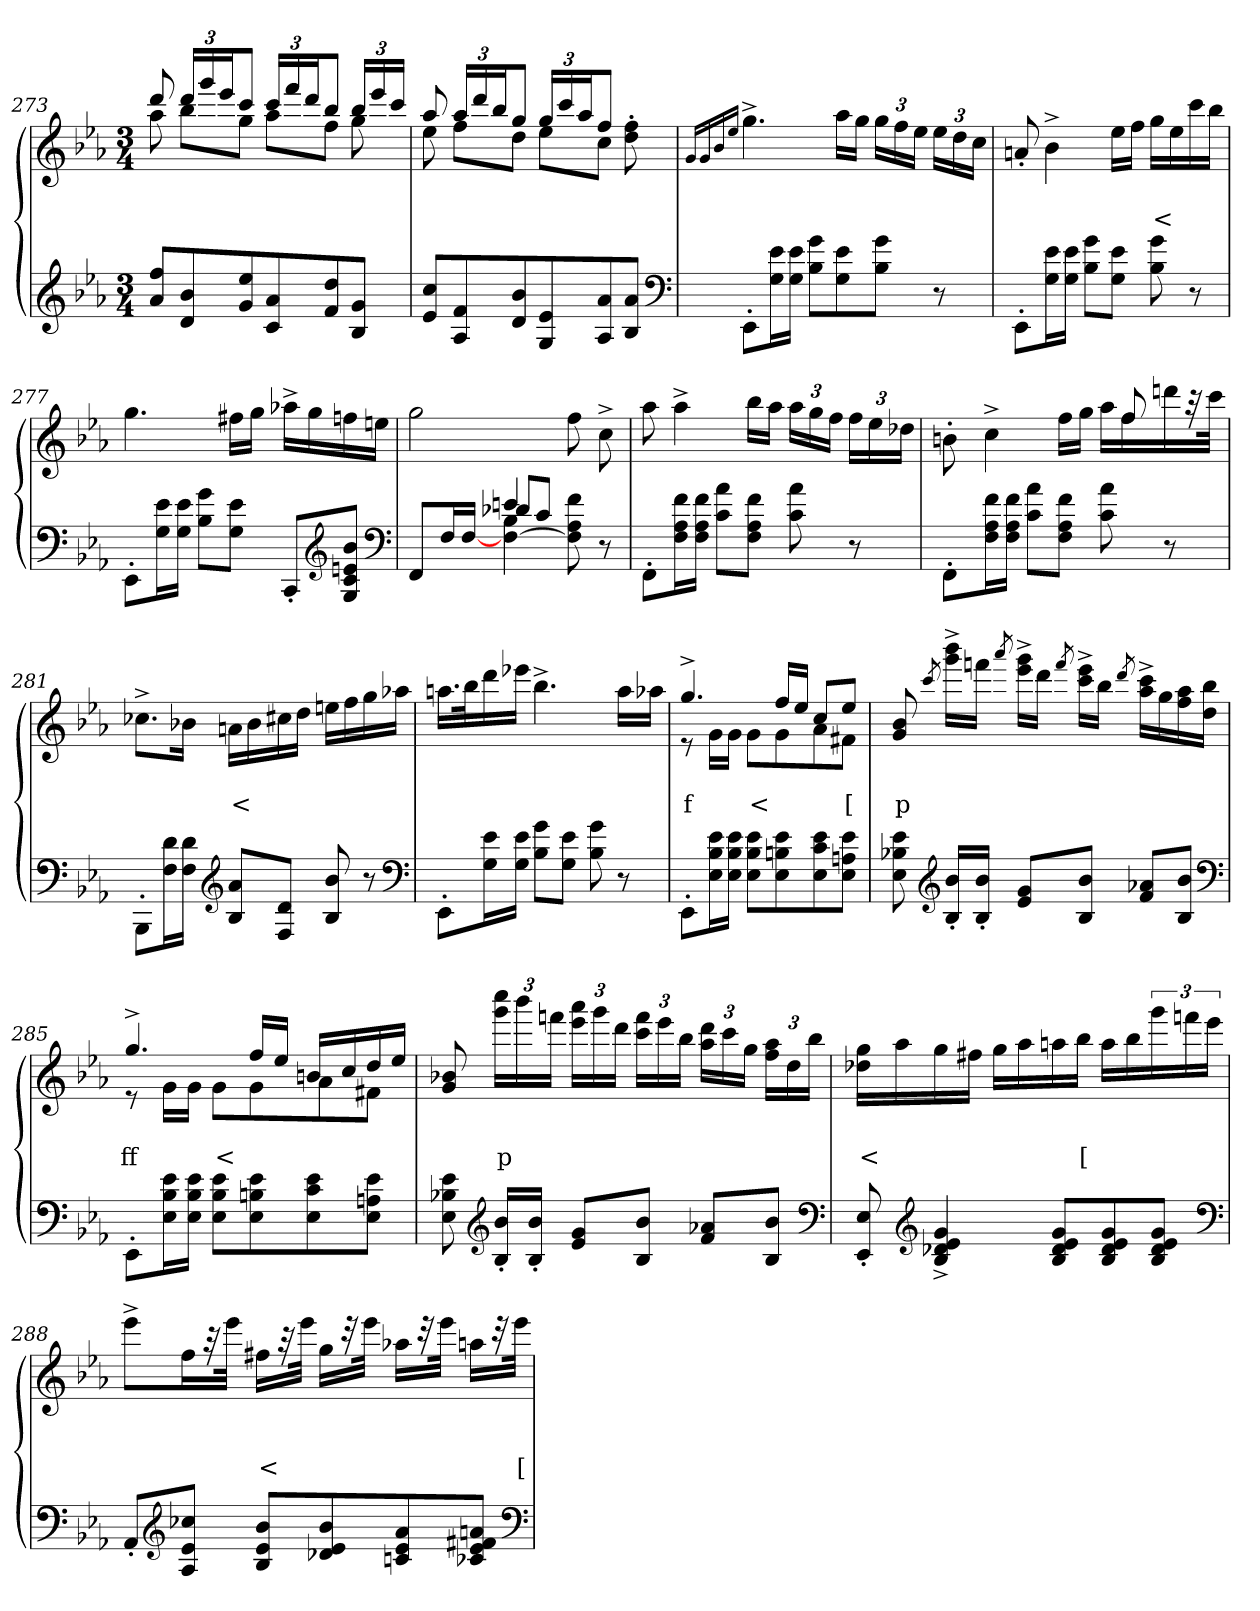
**kern	**kern	**text	**text	**text
*part2	*part1	*part1	*part1	*part1
*staff2	*staff1	*staff1	*staff1	*staff1
*clefG2	*clefG2	*	*	*
*k[b-e-a-]	*k[b-e-a-]	*	*	*
*M3/4	*M3/4	*	*	*
=273	=273	=273	=273	=273
*	*^	*	*	*
8ff 8a-L	8ddd/	8aa-	.	.	.
8b- 8d	24ddd/LL	8bb-L	.	.	.
.	24ggg	.	.	.	.
.	24eee-J	.	.	.	.
8ee- 8g	8cccJ	8ggJ	.	.	.
8a- 8c	24ccc/LL	8aa-L	.	.	.
.	24fff	.	.	.	.
.	24dddJ	.	.	.	.
8dd 8f	8bb-J	8ffJ	.	.	.
8g 8B-J	24bb-/LL	8gg	.	.	.
.	24eee-	.	.	.	.
.	24cccJJ	.	.	.	.
=274	=274	=274	=274	=274	=274
8cc 8e-L	8aa-	8ee-	.	.	.
8f 8A-	24aa-LL	8ffL	.	.	.
.	24ddd	.	.	.	.
.	24bb-J	.	.	.	.
8b- 8d	8ggJ	8ddJ	.	.	.
8e- 8G	24ggLL	8ee-L	.	.	.
.	24ccc	.	.	.	.
.	24aa-J	.	.	.	.
8a- 8A-	8ffJ	8ccJ	.	.	.
8a- 8B-J	8ryy	8dd\'> 8ff\'>	.	.	.
*	*v	*v	*	*	*
*clefF4	*	*	*	*
=275	=275	=275	=275	=275
.	16qqg/LL	.	.	.
.	16qqg/	.	.	.
.	16qqb-/	.	.	.
.	16qqee-/JJ	.	.	.
8EE-'>/L	4.gg^>	.	.	.
16e-\ 16G\L	.	.	.	.
16e-\ 16G\JJ	.	.	.	.
8g 8B-L	.	.	.	.
8e- 8G	16aa-LL	.	.	.
.	16ggJJ	.	.	.
8g 8B-J	24ggLL	.	.	.
.	24ff	.	.	.
.	24ee-JJ	.	.	.
8r	24ee-LL	.	.	.
.	24dd	.	.	.
.	24ccJJ	.	.	.
=276	=276	=276	=276	=276
8EE-'>/L	8an'>/	.	.	.
16e-\ 16G\L	4b-^>	.	.	.
16e-\ 16G\JJ	.	.	.	.
8g 8B-L	.	.	.	.
8e- 8GJ	16ee-LL	.	.	.
.	16ffJJ	.	.	.
8g 8B-	16ggLL	.	<	.
.	16ee-	.	.	.
8r	16ccc	.	.	.
.	16bb-JJ	.	.	.
=277	=277	=277	=277	=277
8EE-'>/L	4.gg	.	.	.
16e-\ 16G\L	.	.	.	.
16e-\ 16G\JJ	.	.	.	.
8g 8B-L	.	.	.	.
8e- 8GJ	16ff#XLL	.	.	.
.	16ggJJ	.	.	.
8CC'>L	16aa-X^>LL	.	.	.
.	16gg	.	.	.
*clefG2	*	*	*	*
8b- 8en 8c 8GJ	16ffn	.	.	.
.	16eenJJ	.	.	.
*clefF4	*	*	*	*
=278	=278	=278	=278	=278
*^	*	*	*	*
*	*^	*	*	*	*
8FFL	4ryy	4ryy	2gg	.	.	.
16FL	.	.	.	.	.	.
[16FJJ	.	.	.	.	.	.
4B-\ [4F\	4en/	8d-X/L	.	.	.	.
.	.	8c/J	.	.	.	.
8f\ 8A-\ 8F\]	4ryy	4ryy	8ff	.	.	.
8r	.	.	8cc^>	.	.	.
*v	*v	*v	*	*	*	*
=279	=279	=279	=279	=279
8FF'>/L	8aa-	.	.	.
16f\ 16A-\ 16F\L	4aa-^>	.	.	.
16f\ 16A-\ 16F\JJ	.	.	.	.
8a- 8cL	.	.	.	.
8f 8A- 8FJ	16bb-LL	.	.	.
.	16aa-JJ	.	.	.
8a- 8c	24aa-LL	.	.	.
.	24gg	.	.	.
.	24ffJJ	.	.	.
8r	24ffLL	.	.	.
.	24ee-	.	.	.
.	24dd-XJJ	.	.	.
=280	=280	=280	=280	=280
*	*^	*	*	*
8FF'>/L	8bn'>	16ryy	.	.	.
*	*v	*v	*	*	*
16f\ 16A-\ 16F\L	4cc^>	.	.	.
16f\ 16A-\ 16F\JJ	.	.	.	.
8a- 8cL	.	.	.	.
8f 8A- 8FJ	16ff\LL	.	.	.
.	16ggJJ	.	.	.
8a- 8c	16aa-LL	.	.	.
*	*^	*	*	*
.	16ff	8ff/	.	.	.
8r	16dddn\	.	.	.	.
.	32r	16ryy	.	.	.
.	32cccJJk	.	.	.	.
*	*v	*v	*	*	*
=281	=281	=281	=281	=281
8BBB-'>/L	8.cc-X^>L	.	.	.
16d\ 16F\L	.	.	.	.
16d\ 16F\JJ	16b-XJk	.	.	.
*clefG2	*	*	*	*
8a- 8B-L	16anLL	.	<	.
.	16b-	.	.	.
8d 8FJ	16cc#X	.	.	.
.	16ddJJ	.	.	.
8b- 8B-	16eenLL	.	.	.
.	16ff	.	.	.
8r	16gg	.	.	.
.	16aa-XJJ	.	.	.
*clefF4	*	*	*	*
=282	=282	=282	=282	=282
8EE-'>/L	16.aanLL	.	.	.
.	32bb-	.	.	.
16e-\ 16G\L	16ddd	.	.	.
16e-\ 16G\JJ	16eee-XJJ	.	.	.
8g 8B-L	4.bb-^>	.	.	.
8e- 8GJ	.	.	.	.
8g 8B-	.	.	.	.
8r	16aaLL	.	.	.
.	16aa-XJJ	.	.	.
=283	=283	=283	=283	=283
*	*^	*	*	*
8EE-'>L	4.gg^>	8r	.	f	.
16e- 16B- 16E-L	.	16gLL	.	.	.
16e- 16B- 16E-JJ	.	16gJJ	.	.	.
8e- 8B- 8E-L	.	8gL	.	<	.
8e- 8Bn 8E-	16ffLL	8g	.	.	.
.	16ee-JJ	.	.	.	.
8e- 8c 8E-	8ccL	8a-	.	.	.
8e- 8An 8E-J	8ee-J	8f#XJ	.	[	.
*	*v	*v	*	*	*
=284	=284	=284	=284	=284
8e- 8B-X 8E-	8b- 8g	.	p	.
*clefG2	*	*	*	*
.	8qccc/	.	.	.
16b-'> 16B-'>LL	16bbb-^> 16ggg^>LL	.	.	.
16b-'> 16B-'>JJ	16fffnJJ	.	.	.
.	8qaaa-/	.	.	.
8g 8e-L	16ggg^> 16eee-^>LL	.	.	.
.	16dddJJ	.	.	.
.	8qfff/	.	.	.
8b- 8B-J	16eee-^> 16ccc^>LL	.	.	.
.	16bb-JJ	.	.	.
.	8qddd/	.	.	.
8a-X 8fL	16ccc^> 16aa-^>LL	.	.	.
.	16gg	.	.	.
8b- 8B-J	16aa- 16ff	.	.	.
.	16bb- 16ddJJ	.	.	.
*clefF4	*	*	*	*
=285	=285	=285	=285	=285
*	*^	*	*	*
8EE-'>L	4.gg^>	8r	.	ff	.
16e- 16B- 16E-L	.	16gLL	.	.	.
16e- 16B- 16E-JJ	.	16gJJ	.	.	.
8e- 8B- 8E-L	.	8gL	.	<	.
8e- 8Bn 8E-	16ffLL	8g	.	.	.
.	16ee-JJ	.	.	.	.
8e- 8c 8E-	16bnLL	8a-	.	.	.
.	16cc	.	.	.	.
8e- 8An 8E-J	16dd	8f#XJ	.	.	.
.	16ee-JJ	.	.	.	.
*	*v	*v	*	*	*
=286	=286	=286	=286	=286
8e- 8B-X 8E-	8b-X 8g	.	.	.
*clefG2	*	*	*	*
16b-'> 16B-'>LL	24cccc 24gggLL	.	p	.
.	24bbb-	.	.	.
16b-'> 16B-'>JJ	.	.	.	.
.	24fffnJJ	.	.	.
8g 8e-L	24aaa- 24eee-LL	.	.	.
.	24ggg	.	.	.
.	24dddJJ	.	.	.
8b- 8B-J	24fff 24cccLL	.	.	.
.	24eee-	.	.	.
.	24bb-JJ	.	.	.
8a-X 8fL	24ddd 24aa-LL	.	.	.
.	24ccc	.	.	.
.	24ggJJ	.	.	.
8b- 8B-J	24aa- 24ffLL	.	.	.
.	24dd	.	.	.
.	24bb-JJ	.	.	.
*clefF4	*	*	*	*
=287	=287	=287	=287	=287
8E-'> 8EE-'>	16gg 16dd-XLL	.	<	.
.	16aa-	.	.	.
*clefG2	*	*	*	*
4g^> 4e-^> 4d-X^> 4B-^>	16gg	.	.	.
.	16ff#XJJ	.	.	.
.	16ggLL	.	.	.
.	16aa-	.	.	.
8g 8e- 8d- 8B-L	16aan	.	.	.
.	16bb-JJ	.	[	.
8g 8e- 8d- 8B-	16aaLL	.	.	.
.	16bb-	.	.	.
8g 8e- 8d- 8B-J	24ggg	.	.	.
.	24fffn	.	.	.
.	24eee-JJ	.	.	.
*clefF4	*	*	*	*
=288	=288	=288	=288	=288
8AA-'>L	8eee-^>L	.	.	.
*clefG2	*	*	*	*
8cc-X 8e- 8A-J	16ffL	.	.	.
.	32r	.	.	.
.	32eee-JJk	.	.	.
8b- 8e- 8B-L	16ff#XLL	.	.	<
.	32r	.	.	.
.	32eee-JJk	.	.	.
8b- 8e- 8d-X	16ggLL	.	.	.
.	32r	.	.	.
.	32eee-JJk	.	.	.
8a- 8e- 8cn	16aa-XLL	.	.	.
.	32r	.	<	.
.	32eee-JJk	.	.	.
8an 8f#X 8e- 8c-XJ	16aanLL	.	.	.
.	32r	.	.	.
.	32eee-JJk	.	.	[
*clefF4	*	*	*	*
=	=	=	=	=
*-	*-	*-	*-	*-
